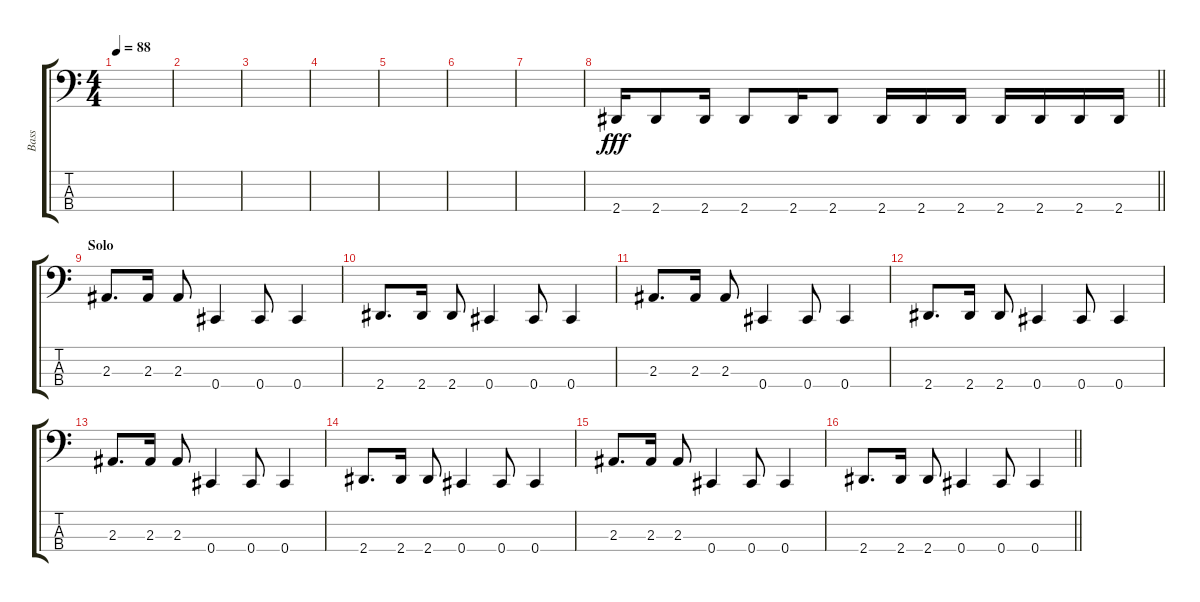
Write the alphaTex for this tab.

\track ("Bass" "Bass") {instrument electricbasspick}
\staff {score tabs}
\tuning (Gb2 Db2 Ab1 Db1) {hide}
\ts (4 4)
\tempo 88
\clef f4
\ks c
|
|
|
|
|
|
|
\barLineRight lightlight
2.4.16{dy fff volume 12} 2.4.8 2.4.16 2.4.8 2.4.16 2.4.8 2.4.16 2.4.16 2.4.16 2.4.16 2.4.16 2.4.16 2.4.16 |
\section ("" "Solo")
2.3.8{d} 2.3.16 2.3.8 0.4.4 0.4.8 0.4.4 |
2.4.8{d} 2.4.16 2.4.8 0.4.4 0.4.8 0.4.4 |
2.3.8{d} 2.3.16 2.3.8 0.4.4 0.4.8 0.4.4 |
2.4.8{d} 2.4.16 2.4.8 0.4.4 0.4.8 0.4.4 |
2.3.8{d} 2.3.16 2.3.8 0.4.4 0.4.8 0.4.4 |
2.4.8{d} 2.4.16 2.4.8 0.4.4 0.4.8 0.4.4 |
2.3.8{d} 2.3.16 2.3.8 0.4.4 0.4.8 0.4.4 |
\barLineRight lightlight
2.4.8{d} 2.4.16 2.4.8 0.4.4 0.4.8 0.4.4
